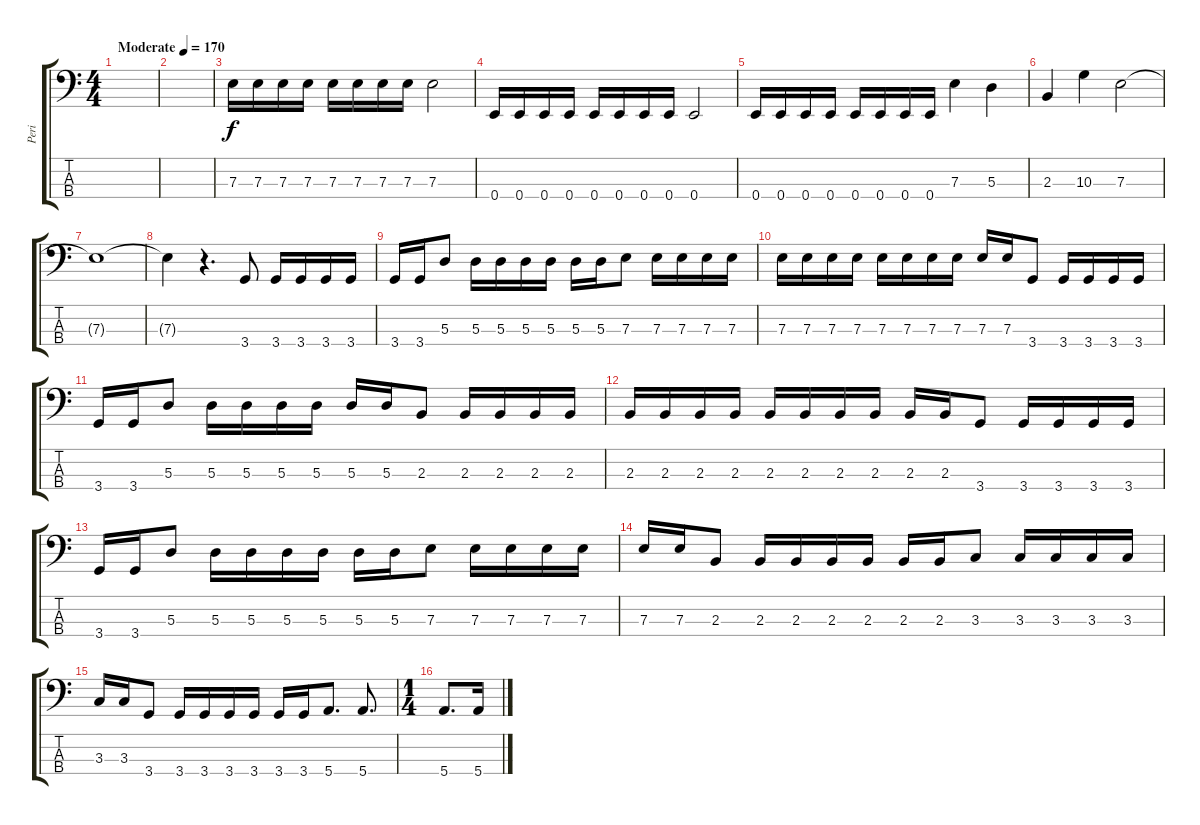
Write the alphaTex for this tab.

\track ("Peri" "Peri") {instrument electricbassfinger}
\staff {score tabs}
\tuning (G2 D2 A1 E1) {hide}
\ts (4 4)
\tempo (170 "Moderate")
\clef f4
\ks c
|
|
7.3.16 7.3.16 7.3.16 7.3.16 7.3.16 7.3.16 7.3.16 7.3.16 7.3.2 |
0.4.16 0.4.16 0.4.16 0.4.16 0.4.16 0.4.16 0.4.16 0.4.16 0.4.2 |
0.4.16 0.4.16 0.4.16 0.4.16 0.4.16 0.4.16 0.4.16 0.4.16 7.3.4 5.3.4 |
2.3.4 10.3.4 7.3.2 |
7.3{t}.1 |
7.3{t}.4 r.4{d} 3.4.8 3.4.16 3.4.16 3.4.16 3.4.16 |
3.4.16 3.4.16 5.3.8 5.3.16 5.3.16 5.3.16 5.3.16 5.3.16 5.3.16 7.3.8 7.3.16 7.3.16 7.3.16 7.3.16 |
7.3.16 7.3.16 7.3.16 7.3.16 7.3.16 7.3.16 7.3.16 7.3.16 7.3.16 7.3.16 3.4.8 3.4.16 3.4.16 3.4.16 3.4.16 |
3.4.16 3.4.16 5.3.8 5.3.16 5.3.16 5.3.16 5.3.16 5.3.16 5.3.16 2.3.8 2.3.16 2.3.16 2.3.16 2.3.16 |
2.3.16 2.3.16 2.3.16 2.3.16 2.3.16 2.3.16 2.3.16 2.3.16 2.3.16 2.3.16 3.4.8 3.4.16 3.4.16 3.4.16 3.4.16 |
3.4.16 3.4.16 5.3.8 5.3.16 5.3.16 5.3.16 5.3.16 5.3.16 5.3.16 7.3.8 7.3.16 7.3.16 7.3.16 7.3.16 |
7.3.16 7.3.16 2.3.8 2.3.16 2.3.16 2.3.16 2.3.16 2.3.16 2.3.16 3.3.8 3.3.16 3.3.16 3.3.16 3.3.16 |
3.3.16 3.3.16 3.4.8 3.4.16 3.4.16 3.4.16 3.4.16 3.4.16 3.4.16 5.4.8{d} 5.4.8{d} |
\ts (1 4)
5.4.8{d} 5.4.16
